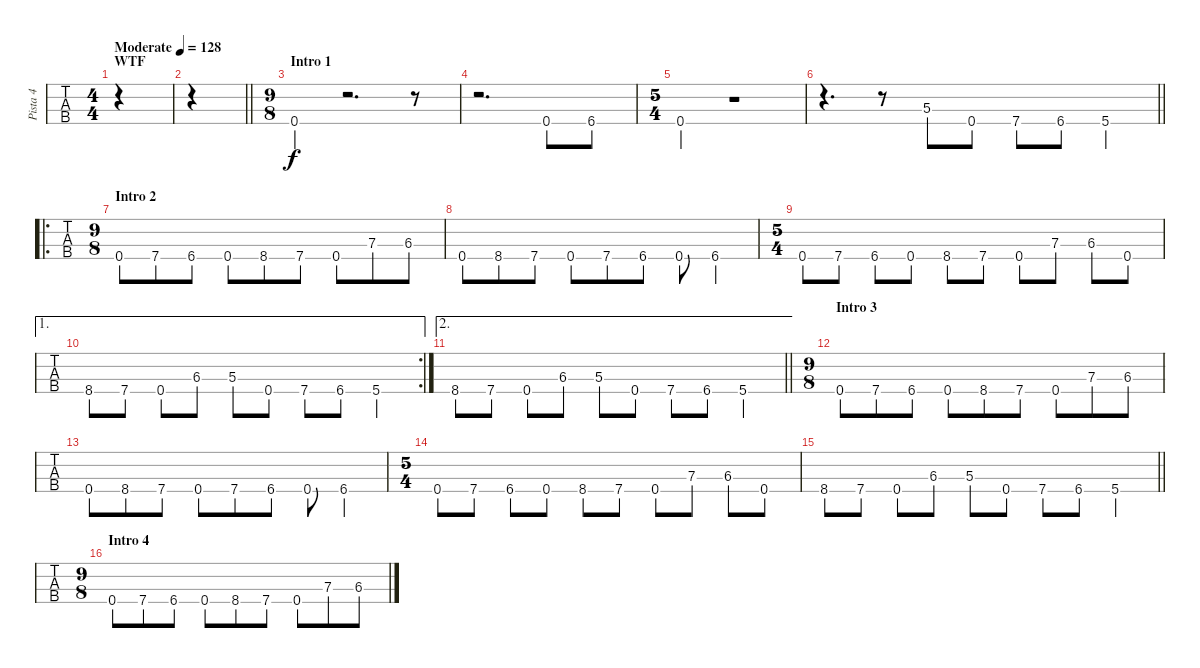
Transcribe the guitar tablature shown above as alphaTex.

\track ("Pista 4" "Pista 4") {instrument electricbassfinger}
\staff {tabs}
\tuning (G2 D2 A1 E1) {hide}
\ts (4 4)
\section ("" "WTF")
\tempo (128 "Moderate")
\clef f4
\ks c
|
\barLineRight lightlight
|
\ts (9 8)
\section ("" "Intro 1")
0.4.4 r.2{d} r.8 |
r.2{d} 0.4.8 6.4.8 |
\ts (5 4)
0.4.4 r.1 |
\barLineRight lightlight
r.4{d} r.8 5.3.8 0.4.8 7.4.8 6.4.8 5.4.4 |
\ro
\ts (9 8)
\section ("" "Intro 2")
0.4.8 7.4.8 6.4.8 0.4.8 8.4.8 7.4.8 0.4.8 7.3.8 6.3.8 |
0.4.8 8.4.8 7.4.8 0.4.8 7.4.8 6.4.8 0.4.8 6.4.4 |
\ts (5 4)
0.4.8 7.4.8 6.4.8 0.4.8 8.4.8 7.4.8 0.4.8 7.3.8 6.3.8 0.4.8 |
\ae 1
\rc 2
8.4.8 7.4.8 0.4.8 6.3.8 5.3.8 0.4.8 7.4.8 6.4.8 5.4.4 |
\ae 2
\barLineRight lightlight
8.4.8 7.4.8 0.4.8 6.3.8 5.3.8 0.4.8 7.4.8 6.4.8 5.4.4 |
\ts (9 8)
\section ("" "Intro 3")
0.4.8 7.4.8 6.4.8 0.4.8 8.4.8 7.4.8 0.4.8 7.3.8 6.3.8 |
0.4.8 8.4.8 7.4.8 0.4.8 7.4.8 6.4.8 0.4.8 6.4.4 |
\ts (5 4)
0.4.8 7.4.8 6.4.8 0.4.8 8.4.8 7.4.8 0.4.8 7.3.8 6.3.8 0.4.8 |
\barLineRight lightlight
8.4.8 7.4.8 0.4.8 6.3.8 5.3.8 0.4.8 7.4.8 6.4.8 5.4.4 |
\ts (9 8)
\section ("" "Intro 4")
0.4.8 7.4.8 6.4.8 0.4.8 8.4.8 7.4.8 0.4.8 7.3.8 6.3.8
